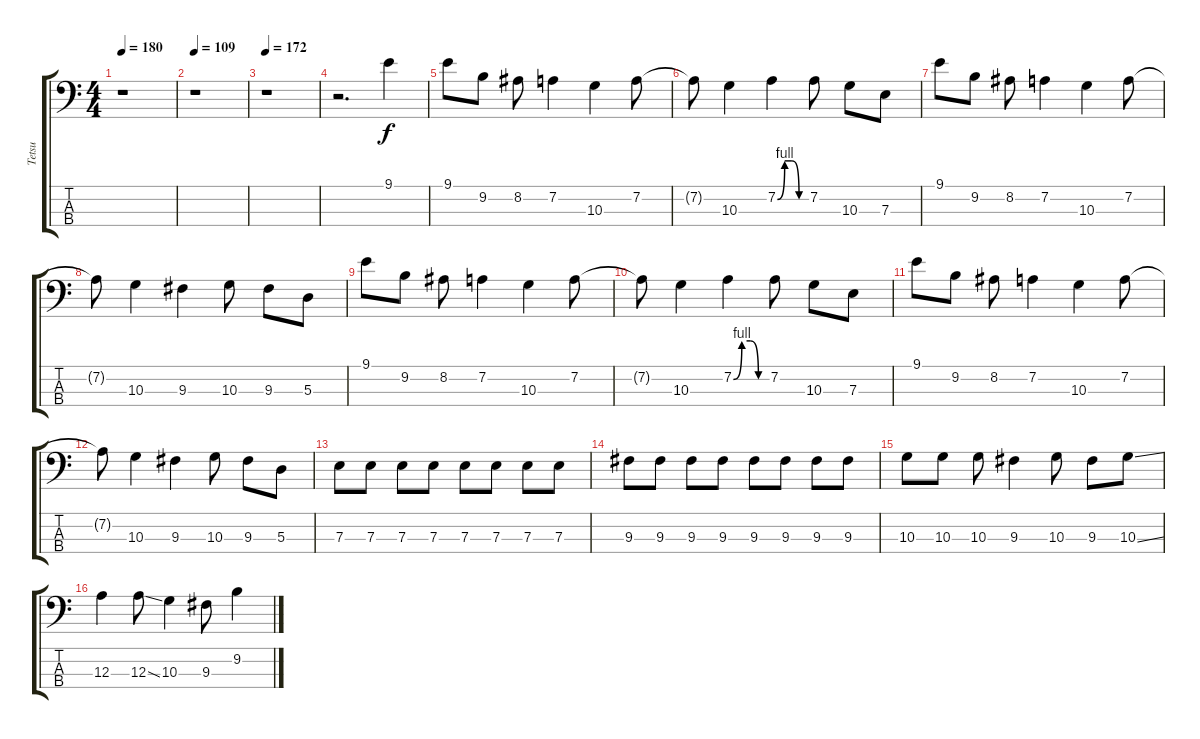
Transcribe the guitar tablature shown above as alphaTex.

\track ("Tetsu" "Tetsu") {instrument electricbasspick}
\staff {score tabs}
\tuning (G2 D2 A1 E1) {hide}
\ts (4 4)
\tempo 180
\clef f4
\ks c
r.1{dy f instrument electricbasspick} |
\tempo 109
r.1 |
\tempo 172
r.1 |
r.2{d} 9.1.4 |
9.1.8 9.2.8 8.2.8 7.2.4 10.3.4 7.2.8 |
7.2{t}.8 10.3.4 7.2{be (custom 0 0 15 4 30 4 45 0 60 0)}.4 7.2.8 10.3.8 7.3.8 |
9.1.8 9.2.8 8.2.8 7.2.4 10.3.4 7.2.8 |
7.2{t}.8 10.3.4 9.3.4 10.3.8 9.3.8 5.3.8 |
9.1.8 9.2.8 8.2.8 7.2.4 10.3.4 7.2.8 |
7.2{t}.8 10.3.4 7.2{be (custom 0 0 15 4 30 4 45 0 60 0)}.4 7.2.8 10.3.8 7.3.8 |
9.1.8 9.2.8 8.2.8 7.2.4 10.3.4 7.2.8 |
7.2{t}.8 10.3.4 9.3.4 10.3.8 9.3.8 5.3.8 |
7.3.8 7.3.8 7.3.8 7.3.8 7.3.8 7.3.8 7.3.8 7.3.8 |
9.3.8 9.3.8 9.3.8 9.3.8 9.3.8 9.3.8 9.3.8 9.3.8 |
10.3.8 10.3.8 10.3.8 9.3.4 10.3.8 9.3.8 10.3{ss}.8 |
12.3.4 12.3{ss}.8 10.3.4 9.3.8 9.2.4
